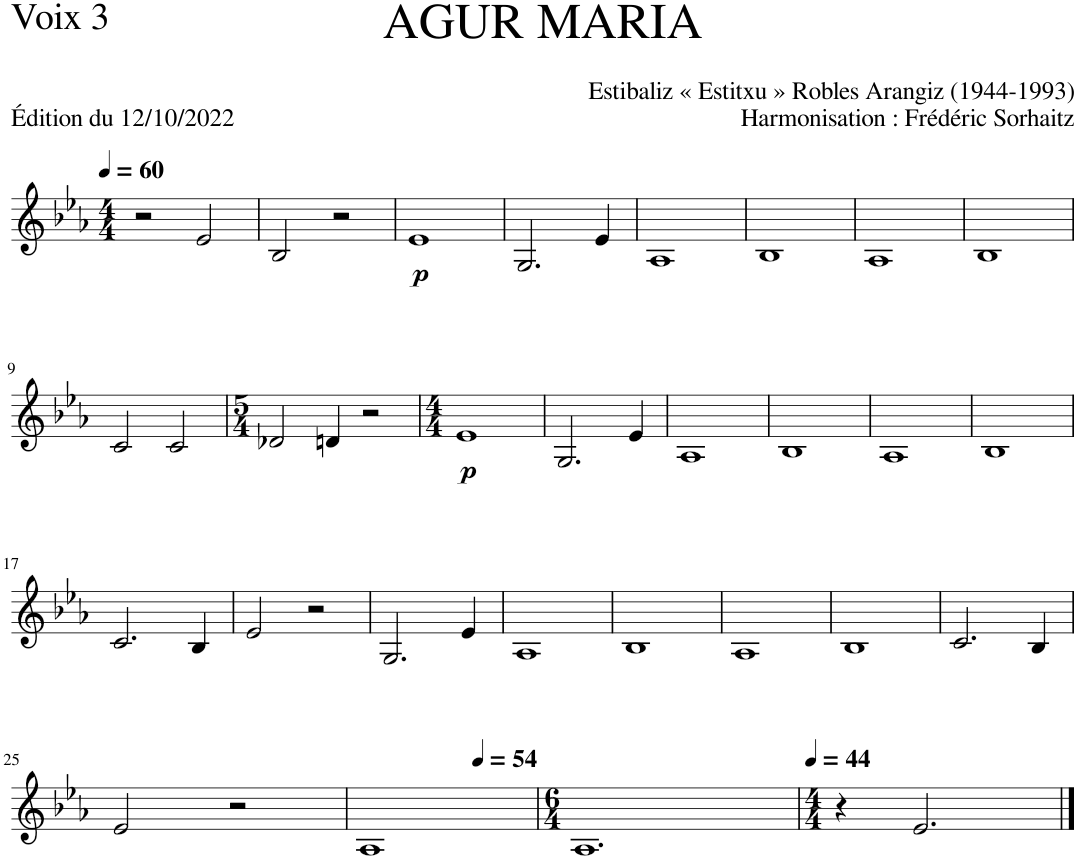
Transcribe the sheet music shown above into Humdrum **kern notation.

**kern	**dynam
*part1	*part1
*staff1	*staff1
*I"Voix 3	*
*I'V3	*
*clefG2	*
*k[b-e-a-]	*
*M4/4	*
*MM60	*
=1	=1
2r	.
2e-/	.
=2	=2
2B-/	.
2r	.
=3	=3
!	!LO:DY:b
1e-	p
=4	=4
2.G/	.
4e-/	.
=5	=5
1A-	.
=6	=6
1B-	.
=7	=7
1A-	.
=8	=8
1B-	.
!!LO:LB:g=z
=9	=9
2c/	.
2c/	.
=10	=10
*M5/4	*
2d-X/	.
4dn/	.
2r	.
=11	=11
*M4/4	*
!	!LO:DY:b
1e-	p
=12	=12
2.G/	.
4e-/	.
=13	=13
1A-	.
=14	=14
1B-	.
=15	=15
1A-	.
=16	=16
1B-	.
!!LO:LB:g=z
=17	=17
2.c/	.
4B-/	.
=18	=18
2e-/	.
2r	.
=19	=19
2.G/	.
4e-/	.
=20	=20
1A-	.
=21	=21
1B-	.
=22	=22
1A-	.
=23	=23
1B-	.
=24	=24
2.c/	.
4B-/	.
!!LO:LB:g=z
=25	=25
2e-/	.
2r	.
=26	=26
*^	*
1A-	4ryy	.
*MM54	*	*
.	2.ryy	.
*v	*v	*
=27	=27
*M6/4	*
1.A-	.
=28	=28
*M4/4	*
*MM44	*
4r	.
2.e-/	.
==	==
*-	*-
